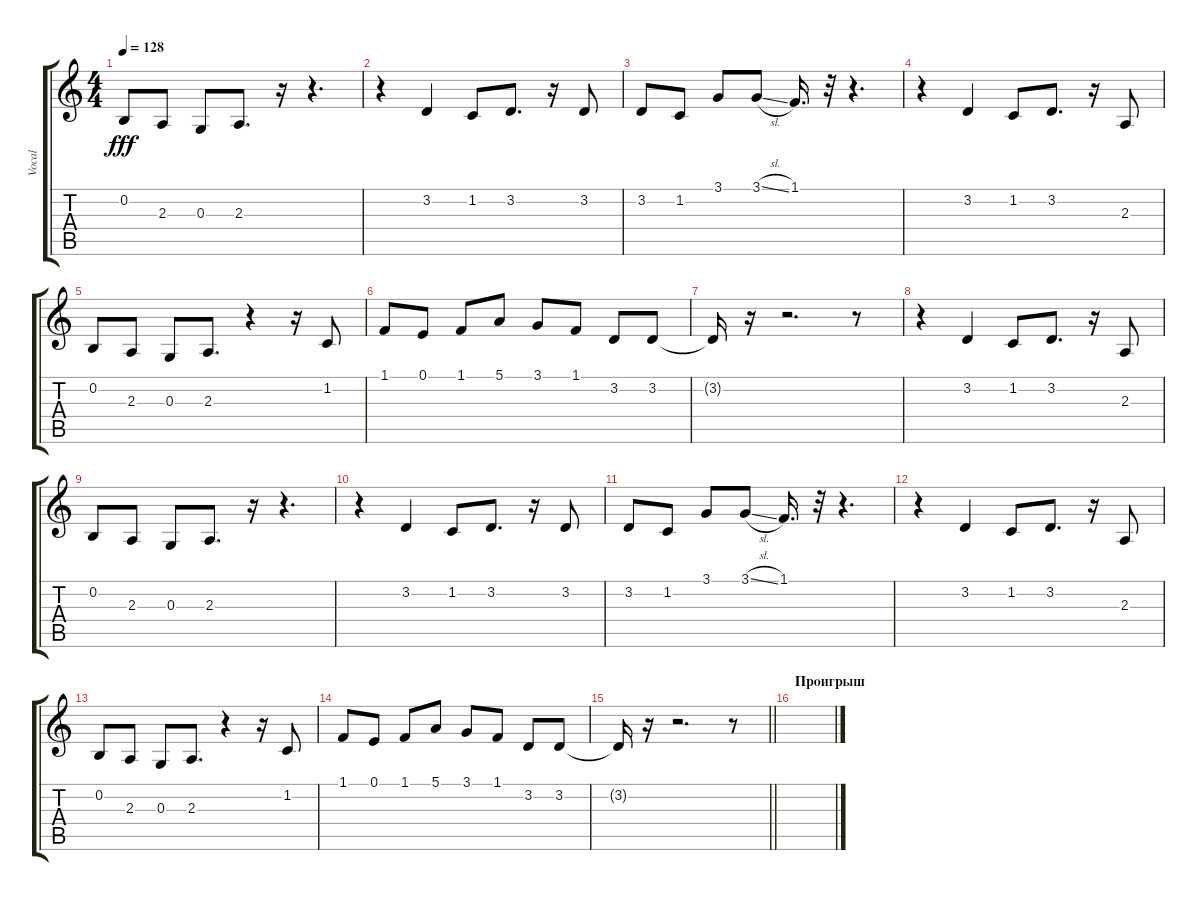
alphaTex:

\track ("Vocal" "Vocal") {instrument lead6voice}
\staff {score tabs}
\tuning (E4 B3 G3 D3 A2 E2) {hide}
\ts (4 4)
\tempo 128
\clef g2
\ks c
0.2.8{dy fff} 2.3.8 0.3.8 2.3.8{d} r.16 r.4{d} |
r.4 3.2.4 1.2.8 3.2.8{d} r.16 3.2.8 |
3.2.8 1.2.8 3.1.8 3.1{sl}.8 1.1.16{d} r.32 r.4{d} |
r.4 3.2.4 1.2.8 3.2.8{d} r.16 2.3.8 |
0.2.8 2.3.8 0.3.8 2.3.8{d} r.4 r.16 1.2.8 |
1.1.8 0.1.8 1.1.8 5.1.8 3.1.8 1.1.8 3.2.8 3.2.8 |
3.2{t}.16 r.16 r.2{d} r.8 |
r.4 3.2.4 1.2.8 3.2.8{d} r.16 2.3.8 |
0.2.8 2.3.8 0.3.8 2.3.8{d} r.16 r.4{d} |
r.4 3.2.4 1.2.8 3.2.8{d} r.16 3.2.8 |
3.2.8 1.2.8 3.1.8 3.1{sl}.8 1.1.16{d} r.32 r.4{d} |
r.4 3.2.4 1.2.8 3.2.8{d} r.16 2.3.8 |
0.2.8 2.3.8 0.3.8 2.3.8{d} r.4 r.16 1.2.8 |
1.1.8 0.1.8 1.1.8 5.1.8 3.1.8 1.1.8 3.2.8 3.2.8 |
\barLineRight lightlight
3.2{t}.16 r.16 r.2{d} r.8 |
\section ("" "Проигрыш")
